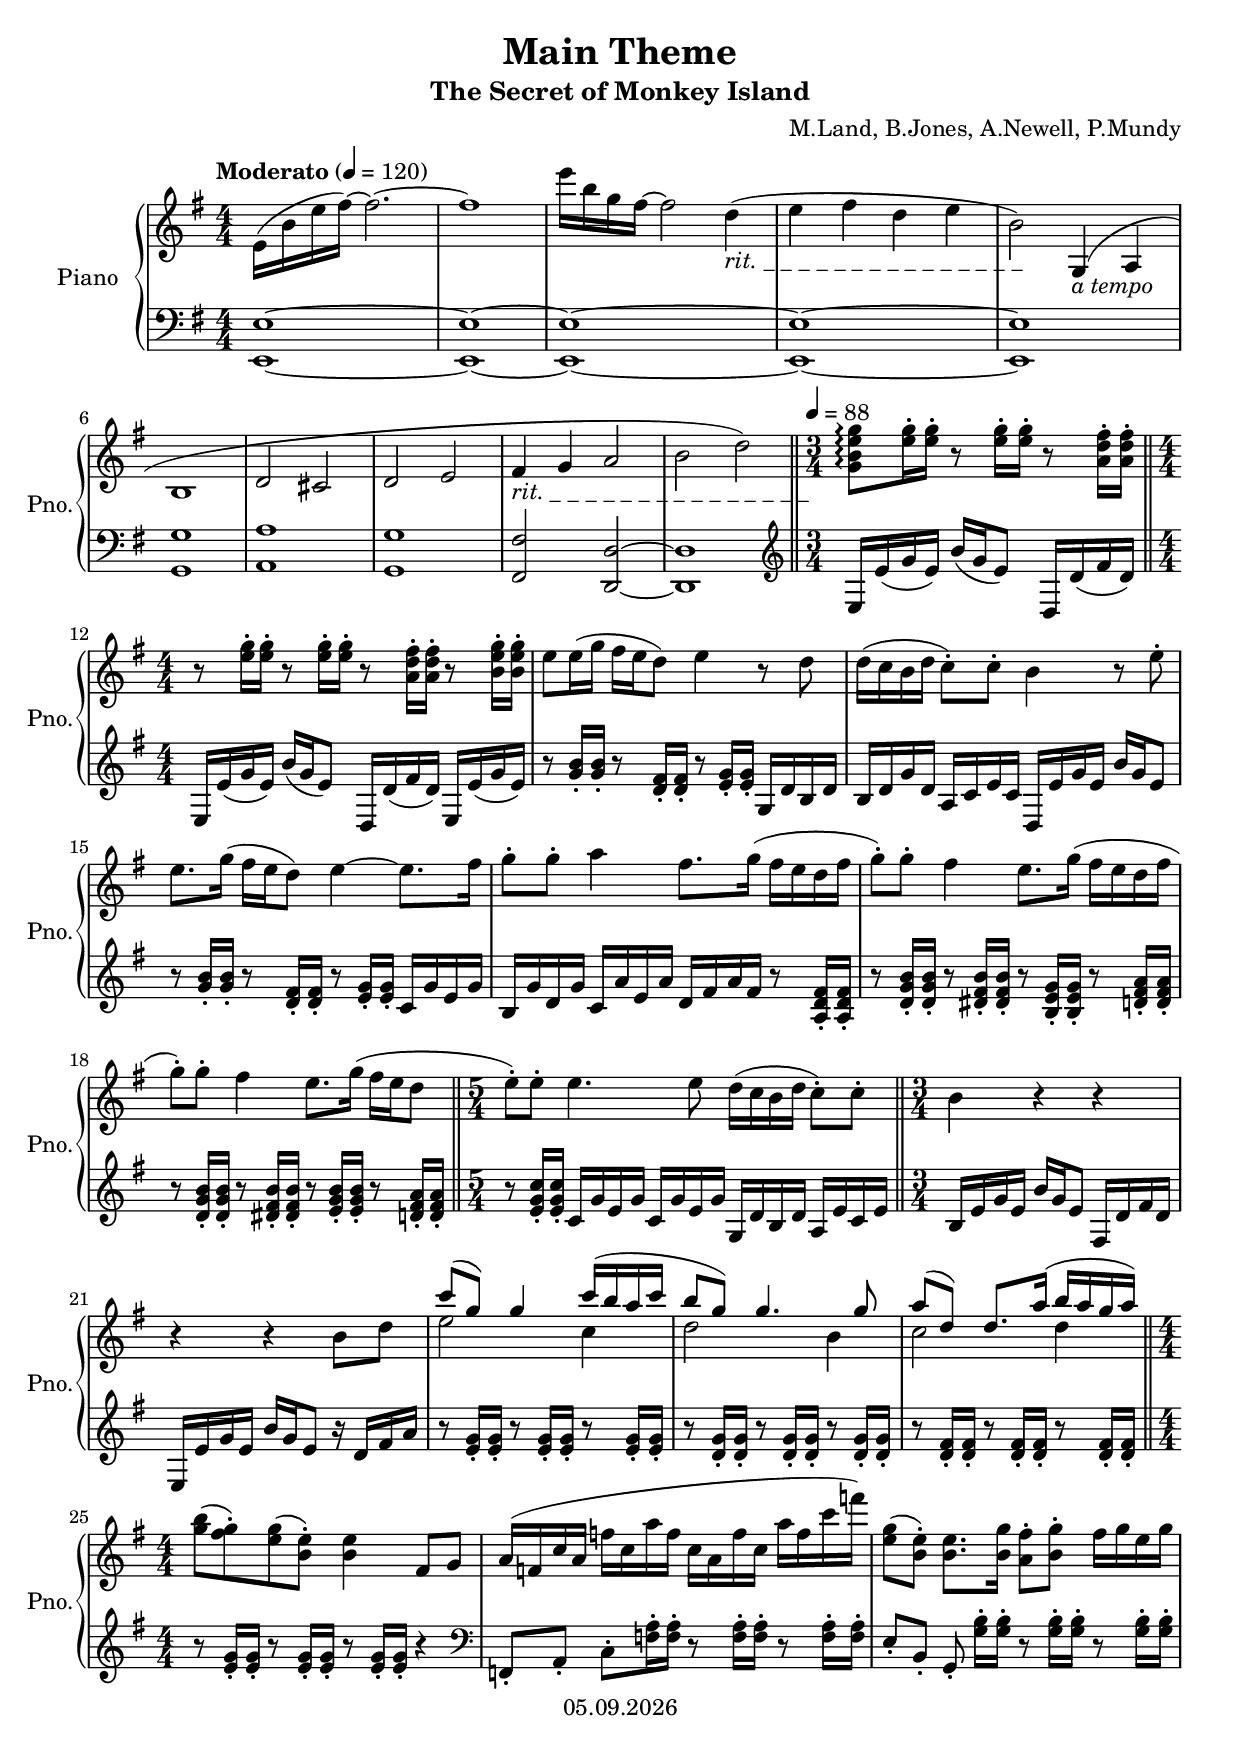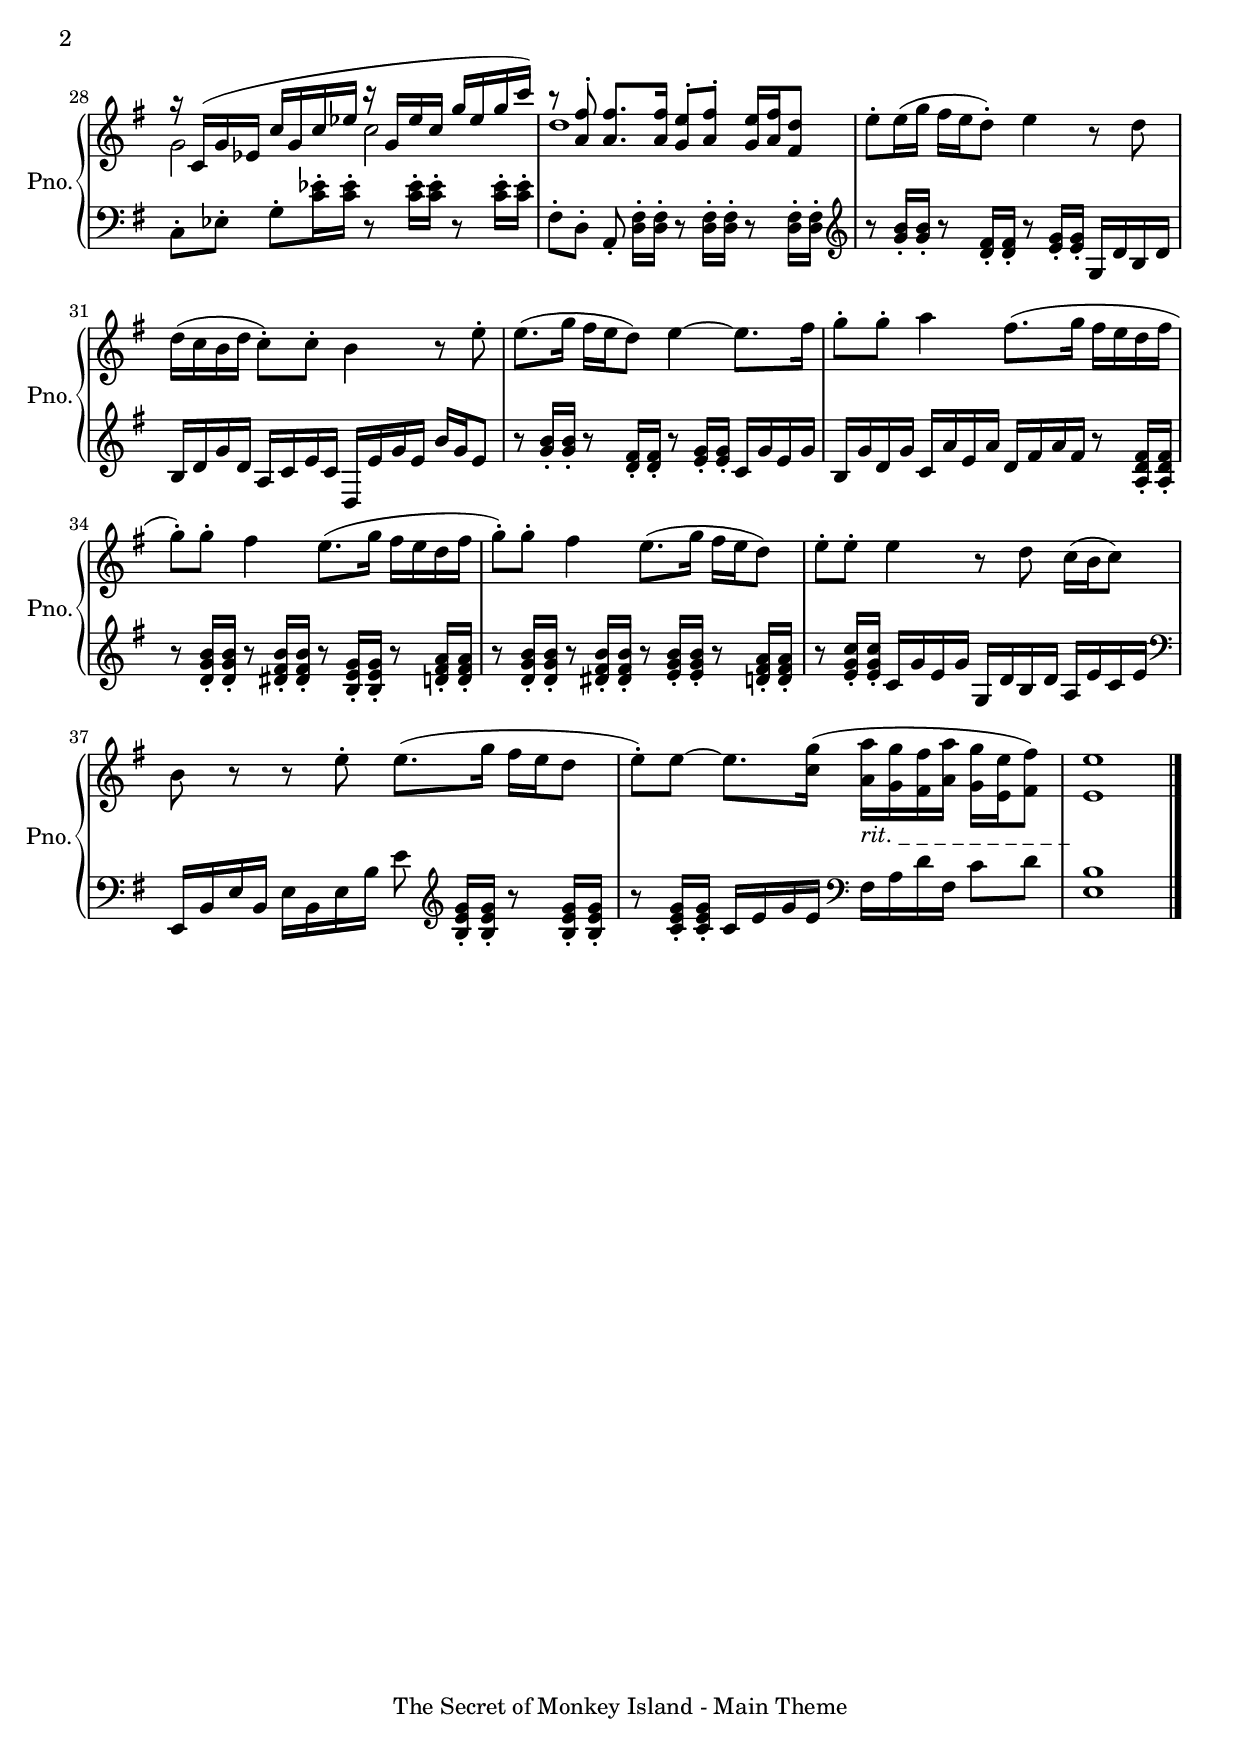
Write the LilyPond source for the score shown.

\version "2.18.2"

\version "2.18.2"

\header {
  title = "Main Theme"
  subtitle = "The Secret of Monkey Island"
  composer = "M.Land, B.Jones, A.Newell, P.Mundy"
  opus = ""
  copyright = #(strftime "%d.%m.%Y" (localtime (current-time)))
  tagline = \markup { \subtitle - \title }
}

globalSettings= {
  \key g \major
  \time 4/4
  \tempo Moderato 4=120
  \mergeDifferentlyHeadedOn 
  \mergeDifferentlyDottedOn
  \numericTimeSignature
}

#(define (override-color-for-all-grobs color)
  (lambda (context)
   (let loop ((x all-grob-descriptions))
    (if (not (null? x))
     (let ((grob-name (caar x)))
      (ly:context-pushpop-property context grob-name 'color color)
      (loop (cdr x)))))))

\version "2.18.2"

\version "2.18.2"

\header {
  title = "Main Theme"
  subtitle = "The Secret of Monkey Island"
  composer = "M.Land, B.Jones, A.Newell, P.Mundy"
  opus = ""
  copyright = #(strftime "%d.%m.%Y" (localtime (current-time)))
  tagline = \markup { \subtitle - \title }
}

globalSettings= {
  \key g \major
  \time 4/4
  \tempo Moderato 4=120
  \mergeDifferentlyHeadedOn 
  \mergeDifferentlyDottedOn
  \numericTimeSignature
}

#(define (override-color-for-all-grobs color)
  (lambda (context)
   (let loop ((x all-grob-descriptions))
    (if (not (null? x))
     (let ((grob-name (caar x)))
      (ly:context-pushpop-property context grob-name 'color color)
      (loop (cdr x)))))))


pianoTreble = {
  \globalSettings
  \relative e' {
    e16( b' e fis)~ fis2.~ | 
    fis1 | 
    e'16 b g fis~ fis2 d4(_\markup { \italic "rit. _ _ _ _ _ _ _ _ _ _ _ _ _ _ _"} | e fis d e | 
    b2) g,4(_\markup{ \italic "a tempo" } a | \break
    
    b1 | 
    d2 cis | 
    d e | 
    fis4_\markup { \italic "rit. _ _ _ _ _ _ _ _ _ _ _ _ _ _ _"} g a2 | 
    b2 d) | \bar "||" 
    \time 3/4 \tempo 4=88 <g, b e g>8\arpeggio <e' g>16-. <e g>-. r8 <e g>16-. <e g>-. r8 <a, d fis>16-. <a d fis>-. | 
    \bar "||" \break
    
    \time 4/4 r8 <e' g>16-. <e g>-. r8 <e g>16-. <e g>-. r8 <a, d fis>16-. <a d fis>-. r8 <b e g>16-. <b e g>-. |
    e8 e16( g fis e d8) e4 r8 d | 
    d16( c b d c8-.) c-. b4 r8 e-. | \break
    
    e8. g16( fis e d8) e4~e8. fis16 | 
    g8-. g-. a4 fis8. g16( fis e d fis | 
    g8-.) g-. fis4 e8. g16( fis e d fis | \break
    
    g8-.) g-. fis4 e8. g16( fis e d8 | \bar "||" 
    \time 5/4 e8-.) e-. e4. e8 d16( c b d c8-.) c-. | 
    \bar "||" \time 3/4 b4 r r | \break
    
    r4 r b8 d | 
    << { c'8( g) g4 c16( b a  c } \\ { e,2 c4 } >> |
    << { b'8 g) g4. g8 } \\ { d2 b4 } >> |
    << { a'8( d,) d8. a'16( b a g a ) } \\ { c,2 d4 } >> | \bar "||" \break
    
    \time 4/4 <g b>8( <fis g>-.) <e g>( <b e>-.) <b e>4 fis8 g |
    a16( f c' a f' c a' f c a f' c a' f c' f) | 
    <e, g>8( <b e>-.) <b e>8. <b g'>16 <a fis'>8-. <b g'>-. fis'16 g e g | \break
    
    << {r16 c,,( g' es c' g c es r g, es' c g' es g c) } \\ {g,2 c2} >> |
    << { r8 <a fis'>-. <a fis'>8. <a fis'>16 <g e'>8-. <a fis'>-. <g e'>16 <a fis'> <fis d'>8 } \\ {d'1} >> |
    e8-. e16( g fis e d8-.) e4 r8 d | \break
    
    d16( c b d c8-.) c-. b4 r8 e8-. | 
    e8.( g16 fis e d8) e4~ e8. fis16 |
    g8-. g-. a4 fis8.( g16 fis e d fis | \break
    
    g8-.) g-. fis4 e8.( g16 fis e d fis |
    g8-.) g-. fis4 e8.( g16 fis e d8) |
    e8-. e-. e4 r8 d8 c16( b c8) | \break
    
    b8 r r e-. e8.( g16 fis e d8 |
    e8-.) e~e8. <c g'>16( <a a'>_\markup { \italic "rit. _ _ _ _ _ _ _ _ _ _" } <g g'> <fis fis'> <a a'> <g g'> <e e'> <fis fis'>8) |
    <e e'>1 | \bar "|."  
  }
}

pianoBass = {
  \globalSettings
  \clef bass
  \relative e, {
    <e e'>1~ | 
    <e e'>~ | 
    <e e'>~ | 
    <e e'>~ | 
    <e e'> | \break
    
    <g g'> | 
    <a a'> | 
    <g g'> | 
    <fis fis'>2 <d d'>~ | 
    <d d'>1 | \bar "||"    
    \clef treble \time 3/4 e'16 e'( g e)  b'( g e8) d,16 d'( fis d) | \break
    
    e,16 e'( g e)  b'( g e8) d,16 d'( fis d) e,16 e'( g e) |  \noBreak
    r8 <g b>16-. <g b>-. r8 <d fis>16-. <d fis>-. r8 <e g>16-. <e g>-. g,16 d' b d | \noBreak
    b d g d  a c e c  d, e' g e b' g e8 | \break
    
    r8 <g b>16-. <g b>-. r8 <d fis>16-. <d fis>-. r8 <e g>16-. <e g>-. c16 g' e g | \noBreak
    b, g' d g  c, a' e a  d, fis a fis r8 <a, d fis>16-. <a d fis>-. | \noBreak
    r8 <d g b>16-. <d g b>-. r8 <dis fis b>16-. <dis fis b>-. r8 <b e g>16-. <b e g>-. r8 <d fis a>16-. <d fis a>-. | \break
    
    r8 <d g b>16-. <d g b>-. r8 <dis fis b>16-. <dis fis b>-. r8 <e g b>16-. <e g b>-. r8 <d fis a>16-. <d fis a>-. | \noBreak
    \time 5/4 r8 <e g c>16-. <e g c>-. c16 g' e g  c, g' e g  g, d' b d  a e' c e | \bar "||" \noBreak
    \time 3/4 b e g e b' g e8 fis,16 d' fis d | \break
    
    e,16 e' g e b' g e8 r16 d fis a | 
    r8 <e g>16-. <e g>-. r8 <e g>16-. <e g>-. r8 <e g>16-. <e g>-. |
    r8 <d g>16-. <d g>-. r8 <d g>16-. <d g>-. r8 <d g>16-. <d g>-. | 
    r8 <d fis>16-. <d fis>-. r8 <d fis>16-. <d fis>-. r8 <d fis>16-. <d fis>-. | \break
    
    \time 4/4 r8 <e g>16-. <e g>-. r8 <e g>16-. <e g>-. r8 <e g>16-. <e g>-. r4 | 
    \clef bass f,,8-. a-. c-. <f a>16-. <f a>-. r8 <f a>16-. <f a>-. r8 <f a>16-. <f a>-. |
    e8-.[ b-.] g-. <g' b>16-.[ <g b>-.] r8 <g b>16-. <g b>-. r8 <g b>16-. <g b>-. | \break
    
    c,8-. es-. g-. <c es>16-. <c es>-. r8 <c es>16-. <c es>-. r8 <c es>16-. <c es>-. |
    fis,8-.[ d-.] a-. <d fis>16-.[ <d fis>-.] r8 <d fis>16-. <d fis>-. r8 <d fis>16-. <d fis>-. |
    \clef treble r8 <g' b>16-. <g b>-. r8 <d fis>16-. <d fis>-. r8 <e g>16-. <e g>-. g,16 d' b d | \break
    
    b d g d  a c e c  d, e' g e b' g e8 | \noBreak
    r8 <g b>16-. <g b>-. r8 <d fis>16-. <d fis>-. r8 <e g>16-. <e g>-. c16 g' e g | \noBreak
    b, g' d g  c, a' e a  d, fis a fis r8 <a, d fis>16-. <a d fis>-. | \break
    
    r8 <d g b>16-. <d g b>-. r8 <dis fis b>16-. <dis fis b>-. r8 <b e g>16-. <b e g>-. r8 <d fis a>16-. <d fis a>-. | \noBreak
    r8 <d g b>16-. <d g b>-. r8 <dis fis b>16-. <dis fis b>-. r8 <e g b>16-. <e g b>-. r8 <d fis a>16-. <d fis a>-. | \noBreak
    r8 <e g c>16-. <e g c>-. c16 g' e g  g, d' b d  a e' c e | \break
    
    \clef bass e,,16 b' e b  e b e b' e8 \clef treble  <b e g>16-.[ <b e g>-.] r8 <b e g>16-. <b e g>-. |
    r8 <c e g>16-. <c e g>-. c e g e \clef bass fis, a d fis, c'8 d | <e, b'>1 | \bar "|."
  }
}


\score {
  <<
  \new PianoStaff \with { instrumentName = "Piano" shortInstrumentName = "Pno." } { 
    <<
    \new Staff { \pianoTreble }    
    \new Staff { \pianoBass }
    >>
  }
  >>
  \layout { 
    indent = 1.5\cm
    short-indent = 0.5\cm
  }
}
